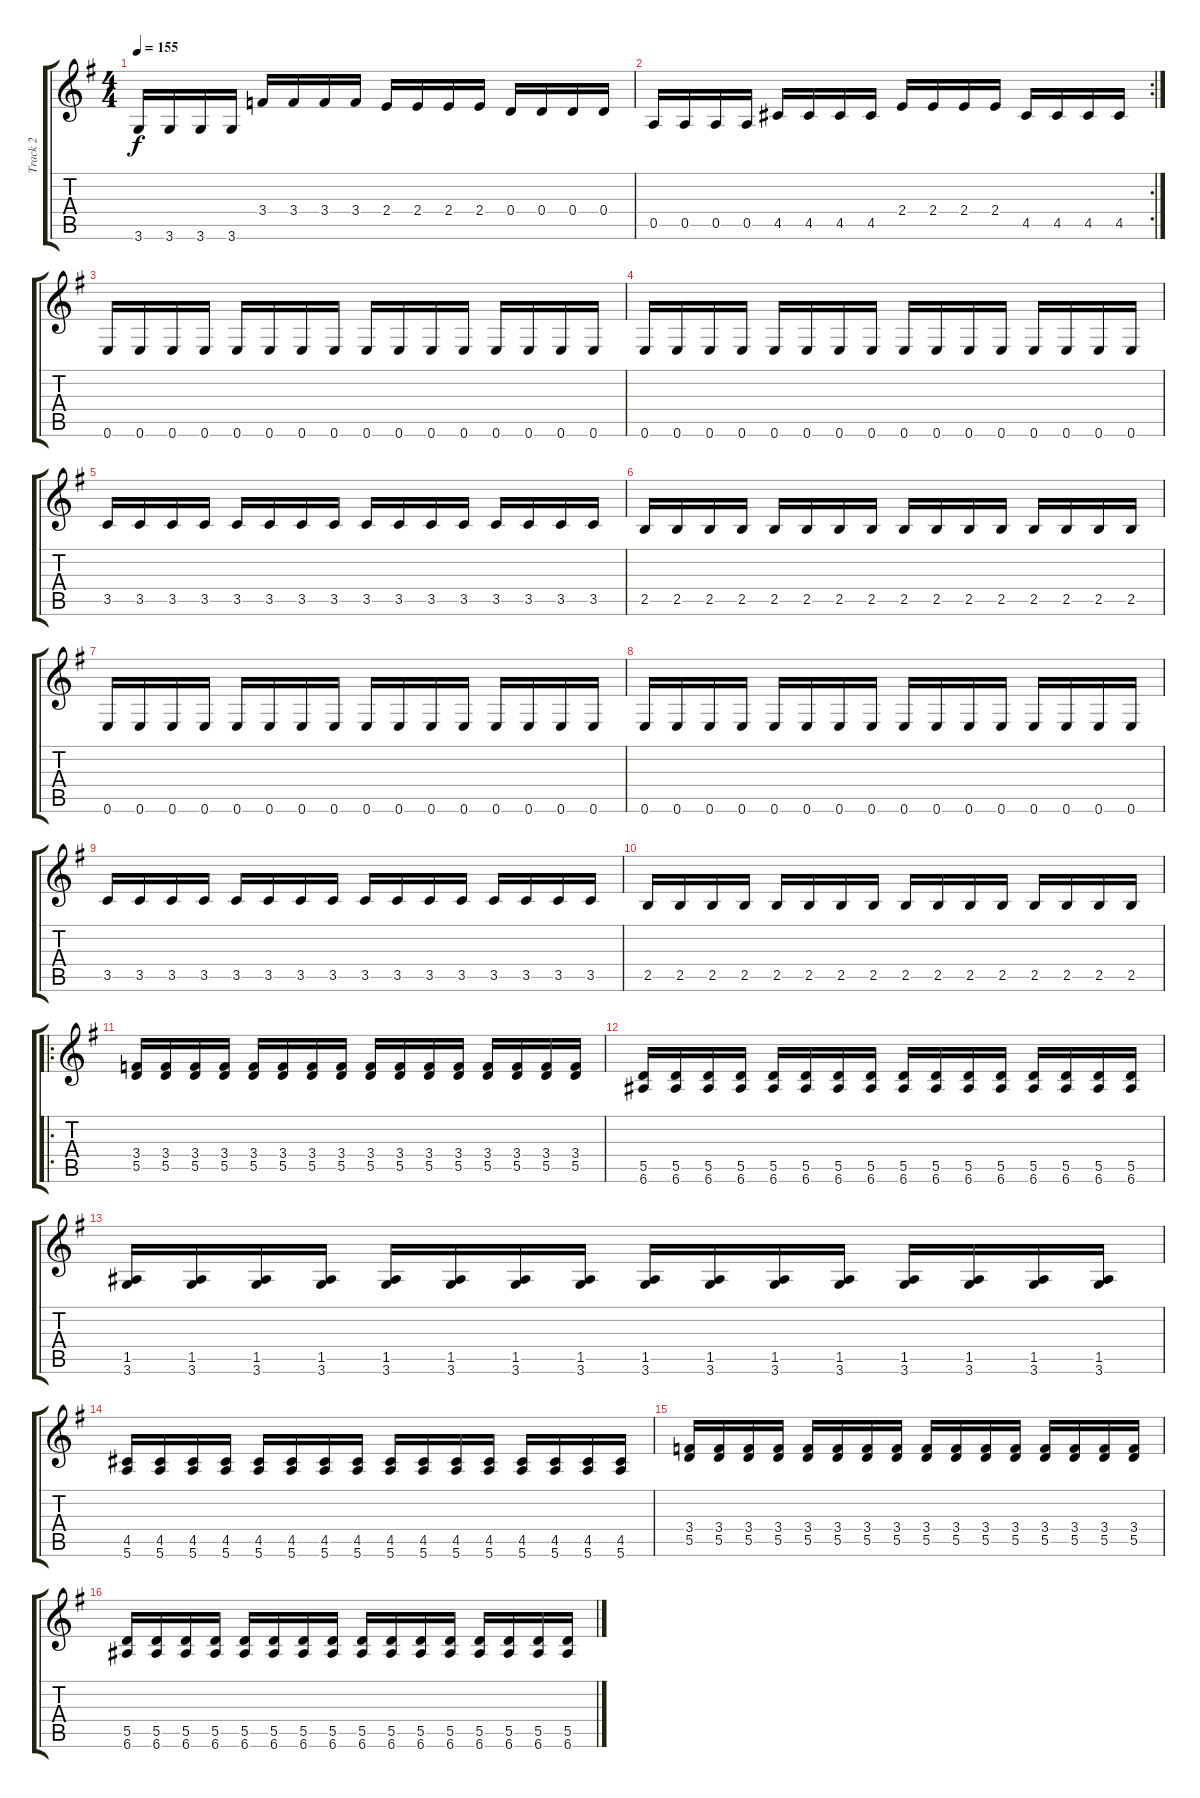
\track ("Track 2" "Track 2") {instrument distortionguitar}
\staff {score tabs}
\tuning (E4 B3 G3 D3 A2 E2) {hide}
\ts (4 4)
\tempo 155
\clef g2
\ks eminor
3.6.16{dy f} 3.6.16 3.6.16 3.6.16 3.4.16 3.4.16 3.4.16 3.4.16 2.4.16 2.4.16 2.4.16 2.4.16 0.4.16 0.4.16 0.4.16 0.4.16 |
\rc 2
0.5.16 0.5.16 0.5.16 0.5.16 4.5.16 4.5.16 4.5.16 4.5.16 2.4.16 2.4.16 2.4.16 2.4.16 4.5.16 4.5.16 4.5.16 4.5.16 |
0.6.16 0.6.16 0.6.16 0.6.16 0.6.16 0.6.16 0.6.16 0.6.16 0.6.16 0.6.16 0.6.16 0.6.16 0.6.16 0.6.16 0.6.16 0.6.16 |
0.6.16 0.6.16 0.6.16 0.6.16 0.6.16 0.6.16 0.6.16 0.6.16 0.6.16 0.6.16 0.6.16 0.6.16 0.6.16 0.6.16 0.6.16 0.6.16 |
3.5.16 3.5.16 3.5.16 3.5.16 3.5.16 3.5.16 3.5.16 3.5.16 3.5.16 3.5.16 3.5.16 3.5.16 3.5.16 3.5.16 3.5.16 3.5.16 |
2.5.16 2.5.16 2.5.16 2.5.16 2.5.16 2.5.16 2.5.16 2.5.16 2.5.16 2.5.16 2.5.16 2.5.16 2.5.16 2.5.16 2.5.16 2.5.16 |
0.6.16 0.6.16 0.6.16 0.6.16 0.6.16 0.6.16 0.6.16 0.6.16 0.6.16 0.6.16 0.6.16 0.6.16 0.6.16 0.6.16 0.6.16 0.6.16 |
0.6.16 0.6.16 0.6.16 0.6.16 0.6.16 0.6.16 0.6.16 0.6.16 0.6.16 0.6.16 0.6.16 0.6.16 0.6.16 0.6.16 0.6.16 0.6.16 |
3.5.16 3.5.16 3.5.16 3.5.16 3.5.16 3.5.16 3.5.16 3.5.16 3.5.16 3.5.16 3.5.16 3.5.16 3.5.16 3.5.16 3.5.16 3.5.16 |
2.5.16 2.5.16 2.5.16 2.5.16 2.5.16 2.5.16 2.5.16 2.5.16 2.5.16 2.5.16 2.5.16 2.5.16 2.5.16 2.5.16 2.5.16 2.5.16 |
\ro
(3.4 5.5).16 (3.4 5.5).16 (3.4 5.5).16 (3.4 5.5).16 (3.4 5.5).16 (3.4 5.5).16 (3.4 5.5).16 (3.4 5.5).16 (3.4 5.5).16 (3.4 5.5).16 (3.4 5.5).16 (3.4 5.5).16 (3.4 5.5).16 (3.4 5.5).16 (3.4 5.5).16 (3.4 5.5).16 |
(5.5 6.6).16 (5.5 6.6).16 (5.5 6.6).16 (5.5 6.6).16 (5.5 6.6).16 (5.5 6.6).16 (5.5 6.6).16 (5.5 6.6).16 (5.5 6.6).16 (5.5 6.6).16 (5.5 6.6).16 (5.5 6.6).16 (5.5 6.6).16 (5.5 6.6).16 (5.5 6.6).16 (5.5 6.6).16 |
(1.5 3.6).16 (1.5 3.6).16 (1.5 3.6).16 (1.5 3.6).16 (1.5 3.6).16 (1.5 3.6).16 (1.5 3.6).16 (1.5 3.6).16 (1.5 3.6).16 (1.5 3.6).16 (1.5 3.6).16 (1.5 3.6).16 (1.5 3.6).16 (1.5 3.6).16 (1.5 3.6).16 (1.5 3.6).16 |
(4.5 5.6).16 (4.5 5.6).16 (4.5 5.6).16 (4.5 5.6).16 (4.5 5.6).16 (4.5 5.6).16 (4.5 5.6).16 (4.5 5.6).16 (4.5 5.6).16 (4.5 5.6).16 (4.5 5.6).16 (4.5 5.6).16 (4.5 5.6).16 (4.5 5.6).16 (4.5 5.6).16 (4.5 5.6).16 |
(3.4 5.5).16 (3.4 5.5).16 (3.4 5.5).16 (3.4 5.5).16 (3.4 5.5).16 (3.4 5.5).16 (3.4 5.5).16 (3.4 5.5).16 (3.4 5.5).16 (3.4 5.5).16 (3.4 5.5).16 (3.4 5.5).16 (3.4 5.5).16 (3.4 5.5).16 (3.4 5.5).16 (3.4 5.5).16 |
(5.5 6.6).16 (5.5 6.6).16 (5.5 6.6).16 (5.5 6.6).16 (5.5 6.6).16 (5.5 6.6).16 (5.5 6.6).16 (5.5 6.6).16 (5.5 6.6).16 (5.5 6.6).16 (5.5 6.6).16 (5.5 6.6).16 (5.5 6.6).16 (5.5 6.6).16 (5.5 6.6).16 (5.5 6.6).16
